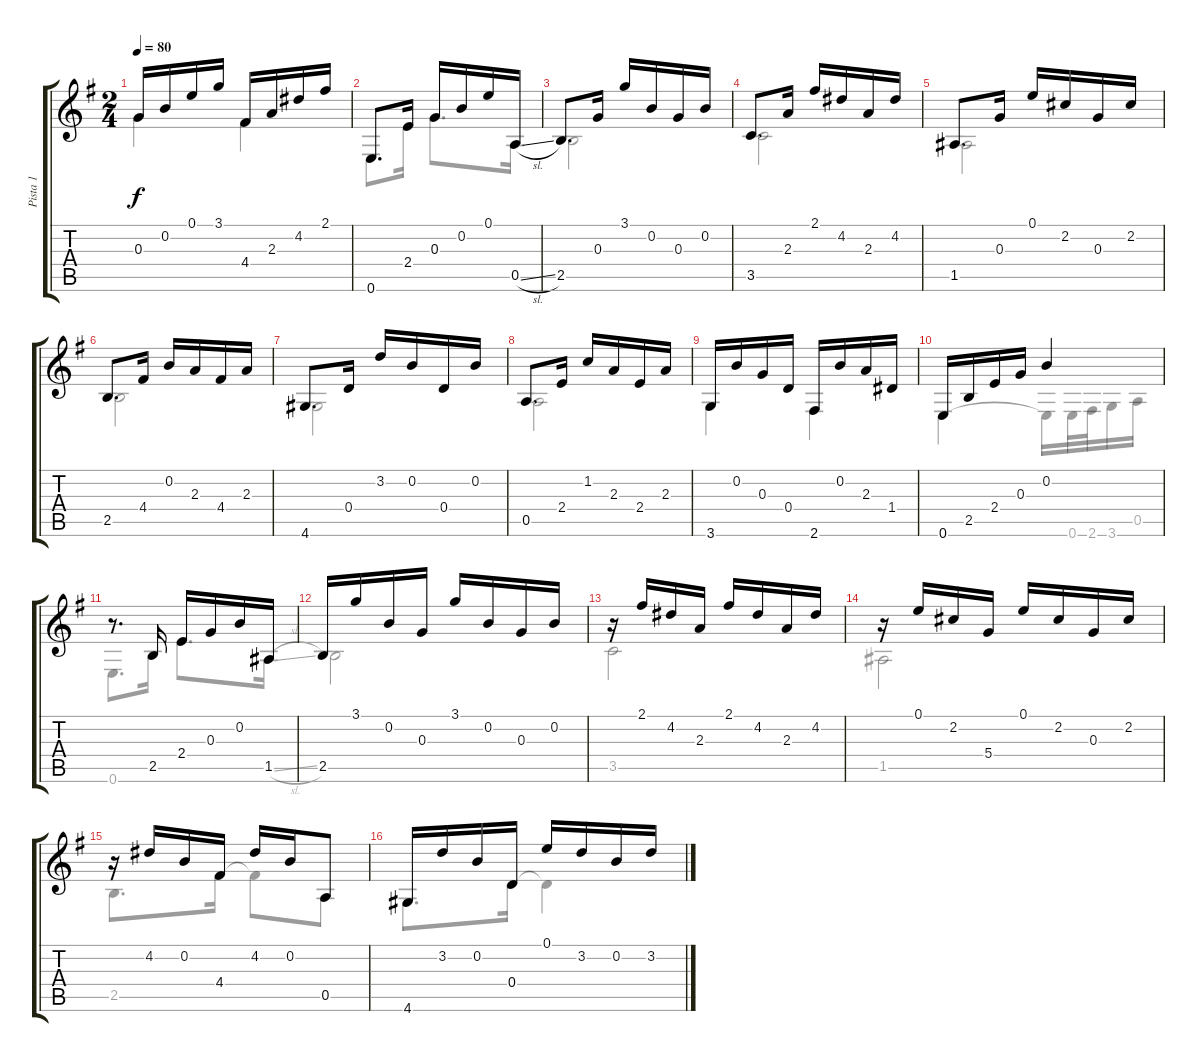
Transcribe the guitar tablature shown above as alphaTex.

\track ("Pista 1" "Pista 1") {instrument acousticguitarnylon}
\staff {score tabs}
\tuning (E4 B3 G3 D3 A2 E2) {hide}
\voice
\ts (2 4)
\tempo 80
\clef g2
\ks g
0.3.16{dy f} 0.2.16 0.1.16 3.1.16 4.4.16 2.3.16 4.2.16 2.1.16 |
0.6.8{d} 2.4.16 0.3.16 0.2.16 0.1.16 0.5{sl}.16 |
2.5.8{d} 0.3.16 3.1.16 0.2.16 0.3.16 0.2.16 |
3.5.8{d} 2.3.16 2.1.16 4.2.16 2.3.16 4.2.16 |
1.5.8{d} 0.3.16 0.1.16 2.2.16 0.3.16 2.2.16 |
2.5.8{d} 4.4.16 0.2.16 2.3.16 4.4.16 2.3.16 |
4.6.8{d} 0.4.16 3.2.16 0.2.16 0.4.16 0.2.16 |
0.5.8{d} 2.4.16 1.2.16 2.3.16 2.4.16 2.3.16 |
3.6.16 0.2.16 0.3.16 0.4.16 2.6.16 0.2.16 2.3.16 1.4.16 |
0.6.16 2.5.16 2.4.16 0.3.16 0.2.4 |
r.8{d} 2.5.16 2.4.16 0.3.16 0.2.16 1.5.16 |
2.5.16 3.1.16 0.2.16 0.3.16 3.1.16 0.2.16 0.3.16 0.2.16 |
r.16 2.1.16 4.2.16 2.3.16 2.1.16 4.2.16 2.3.16 4.2.16 |
r.16 0.1.16 2.2.16 5.4.16 0.1.16 2.2.16 0.3.16 2.2.16 |
r.16 4.2.16 0.2.16 4.4.16 4.2.16 0.2.16 0.5.8 |
4.6.16 3.2.16 0.2.16 0.4.16 0.1.16 3.2.16 0.2.16 3.2.16
\voice
\clef g2
\ottava regular
\simile none
\ks g
0.3.4{dy f} 4.4.4 |
0.6.8{d} 2.4.16 0.3.8{d} 0.5.16 |
2.5.2 |
3.5.2 |
1.5.2 |
2.5.2 |
4.6.2 |
0.5.2 |
3.6.4 2.6.4 |
0.6.4 0.6{t}.16 0.6.32 2.6.32 3.6.16 0.5.16 |
0.6.8{d} 2.5.16 2.4.8{d} 1.5{sl}.16 |
2.5.2 |
3.5.2 |
1.5.2 |
2.5.8{d} 4.4.16 4.4{t}.8 0.5.8 |
4.6.8{d} 0.4.16 0.4{t}.4
